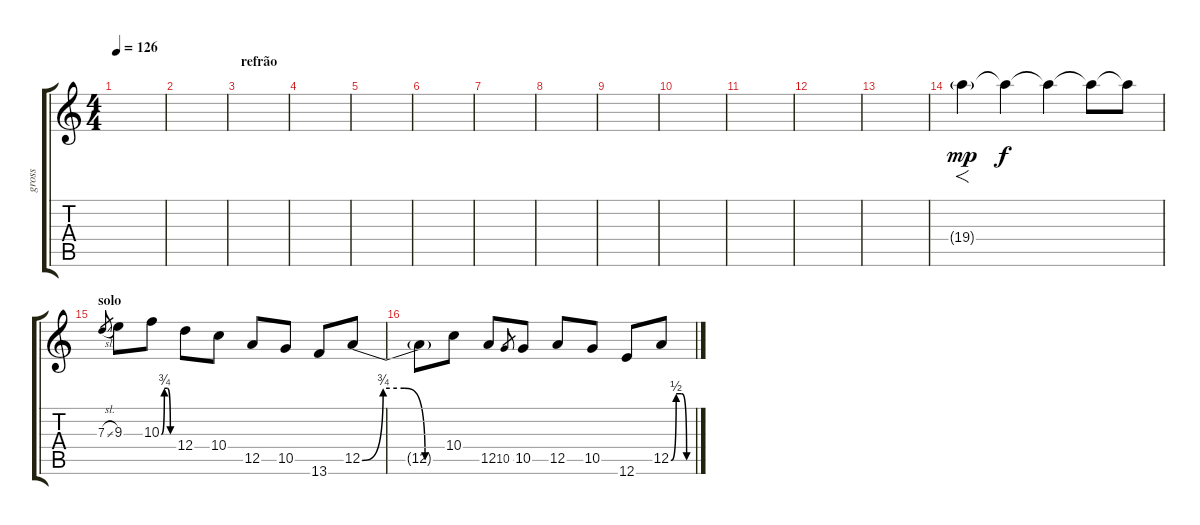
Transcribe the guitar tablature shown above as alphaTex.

\track ("gross" "gross") {instrument guitarharmonics}
\staff {score tabs}
\tuning (E4 B3 G3 D3 A2 E2) {hide}
\ts (4 4)
\tempo 126
\clef g2
\ks c
|
|
\section ("" "refrão")
|
|
|
|
|
|
|
|
|
|
|
19.4{g}.4{f dy mp} 19.4{t}.4{dy f} 19.4{t}.4 19.4{t}.8 19.4{t}.8 |
\section ("" "solo")
7.3{sl}.8{gr} 9.3.8 10.3{be (custom 0 0 15 3 30 3 45 0 60 0)}.8 12.4.8 10.4.8 12.5.8 10.5.8 13.6.8 12.5{be (custom 0 0 15 3 30 3 45 0 60 0)}.8 |
12.5{t}.8 10.4.8 12.5.8 10.5.8{gr} 10.5.8 12.5.8 10.5.8 12.6.8 12.5{be (custom 0 0 15 2 30 2 45 0 60 0)}.8
